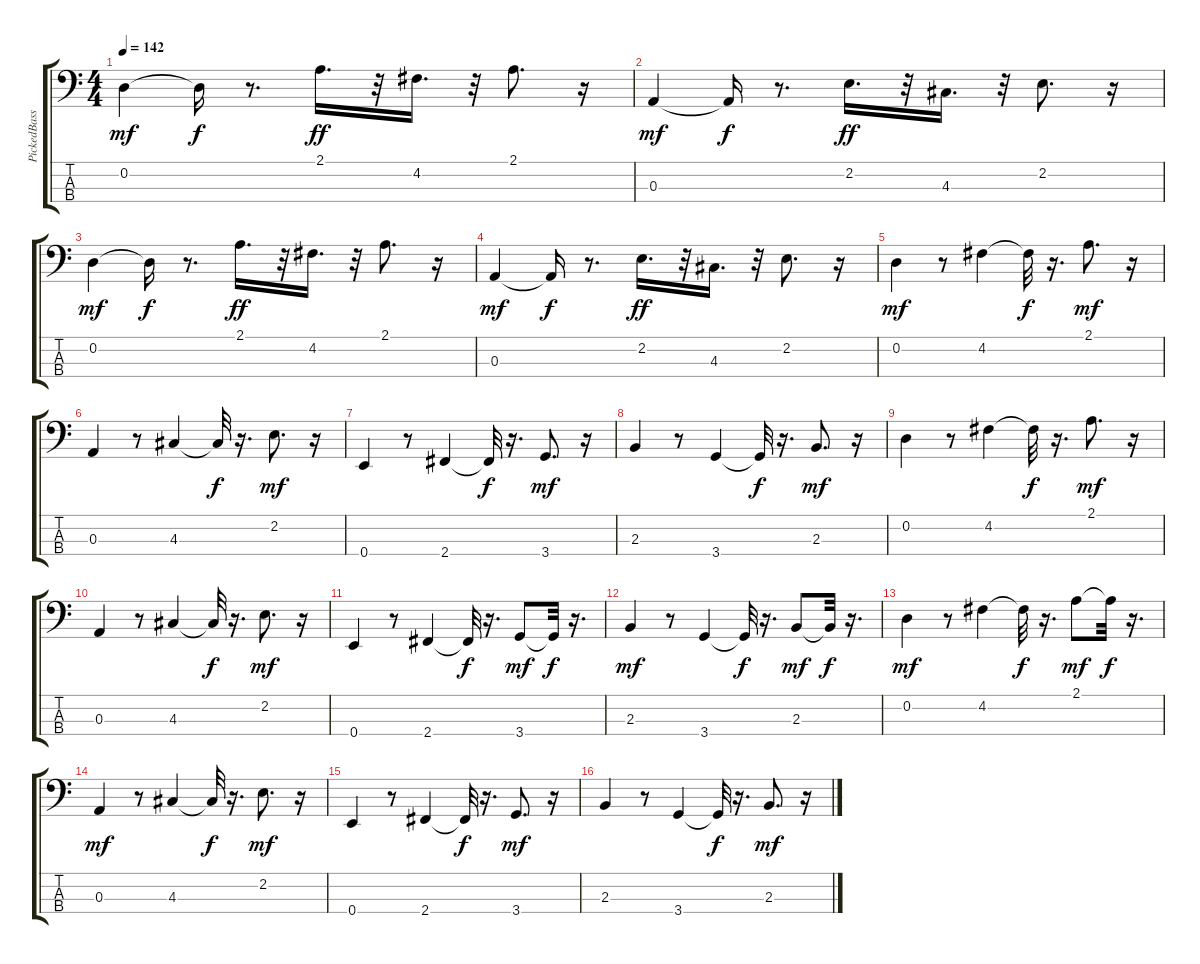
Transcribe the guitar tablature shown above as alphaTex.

\track ("PickedBass" "PickedBass") {instrument electricbasspick}
\staff {score tabs}
\tuning (G2 D2 A1 E1) {hide}
\ts (4 4)
\tempo 142
\clef f4
\ks c
0.2.4{dy mf} 0.2{t}.16{dy f} r.8{d} 2.1.16{d dy ff} r.32 4.2.16{d} r.32 2.1.8{d} r.16 |
0.3.4{dy mf} 0.3{t}.16{dy f} r.8{d} 2.2.16{d dy ff} r.32 4.3.16{d} r.32 2.2.8{d} r.16 |
0.2.4{dy mf} 0.2{t}.16{dy f} r.8{d} 2.1.16{d dy ff} r.32 4.2.16{d} r.32 2.1.8{d} r.16 |
0.3.4{dy mf} 0.3{t}.16{dy f} r.8{d} 2.2.16{d dy ff} r.32 4.3.16{d} r.32 2.2.8{d} r.16 |
0.2.4{dy mf} r.8 4.2.4 4.2{t}.32{dy f} r.16{d} 2.1.8{d dy mf} r.16 |
0.3.4 r.8 4.3.4 4.3{t}.32{dy f} r.16{d} 2.2.8{d dy mf} r.16 |
0.4.4 r.8 2.4.4 2.4{t}.32{dy f} r.16{d} 3.4.8{d dy mf} r.16 |
2.3.4 r.8 3.4.4 3.4{t}.32{dy f} r.16{d} 2.3.8{d dy mf} r.16 |
0.2.4 r.8 4.2.4 4.2{t}.32{dy f} r.16{d} 2.1.8{d dy mf} r.16 |
0.3.4 r.8 4.3.4 4.3{t}.32{dy f} r.16{d} 2.2.8{d dy mf} r.16 |
0.4.4 r.8 2.4.4 2.4{t}.32{dy f} r.16{d} 3.4.8{dy mf} 3.4{t}.32{dy f} r.16{d} |
2.3.4{dy mf} r.8 3.4.4 3.4{t}.32{dy f} r.16{d} 2.3.8{dy mf} 2.3{t}.32{dy f} r.16{d} |
0.2.4{dy mf} r.8 4.2.4 4.2{t}.32{dy f} r.16{d} 2.1.8{dy mf} 2.1{t}.32{dy f} r.16{d} |
0.3.4{dy mf} r.8 4.3.4 4.3{t}.32{dy f} r.16{d} 2.2.8{d dy mf} r.16 |
0.4.4 r.8 2.4.4 2.4{t}.32{dy f} r.16{d} 3.4.8{d dy mf} r.16 |
2.3.4 r.8 3.4.4 3.4{t}.32{dy f} r.16{d} 2.3.8{d dy mf} r.16
